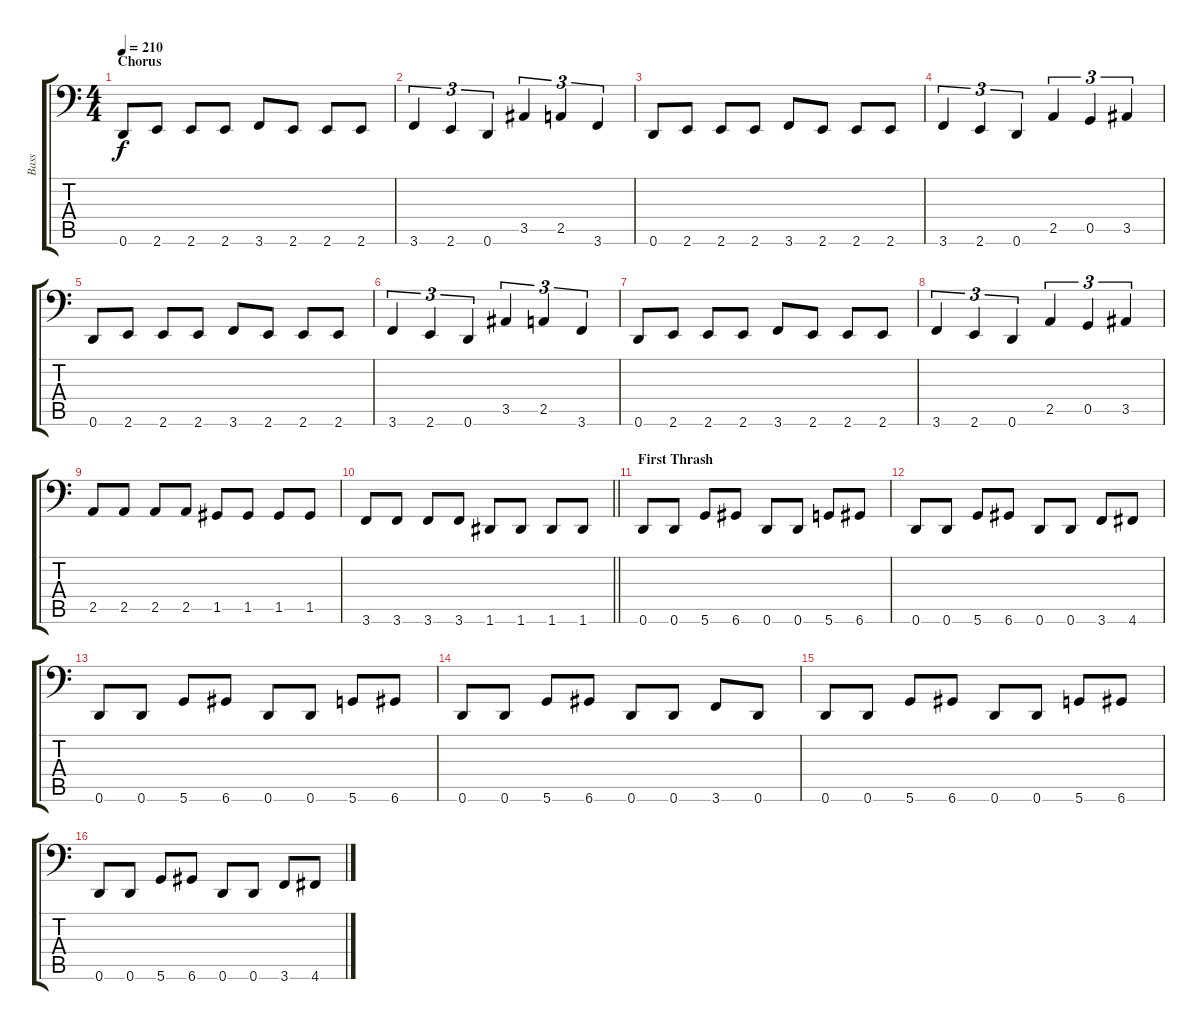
\track ("Bass" "Bass") {instrument electricbassfinger}
\staff {score tabs}
\tuning (D3 A2 F2 C2 G1 D1) {hide}
\ts (4 4)
\section ("" "Chorus")
\tempo 210
\clef f4
\ks c
0.6.8{dy f} 2.6.8 2.6.8 2.6.8 3.6.8 2.6.8 2.6.8 2.6.8 |
3.6.4{tu (3 2)} 2.6.4{tu (3 2)} 0.6.4{tu (3 2)} 3.5.4{tu (3 2)} 2.5.4{tu (3 2)} 3.6.4{tu (3 2)} |
0.6.8 2.6.8 2.6.8 2.6.8 3.6.8 2.6.8 2.6.8 2.6.8 |
3.6.4{tu (3 2)} 2.6.4{tu (3 2)} 0.6.4{tu (3 2)} 2.5.4{tu (3 2)} 0.5.4{tu (3 2)} 3.5.4{tu (3 2)} |
0.6.8 2.6.8 2.6.8 2.6.8 3.6.8 2.6.8 2.6.8 2.6.8 |
3.6.4{tu (3 2)} 2.6.4{tu (3 2)} 0.6.4{tu (3 2)} 3.5.4{tu (3 2)} 2.5.4{tu (3 2)} 3.6.4{tu (3 2)} |
0.6.8 2.6.8 2.6.8 2.6.8 3.6.8 2.6.8 2.6.8 2.6.8 |
3.6.4{tu (3 2)} 2.6.4{tu (3 2)} 0.6.4{tu (3 2)} 2.5.4{tu (3 2)} 0.5.4{tu (3 2)} 3.5.4{tu (3 2)} |
2.5.8 2.5.8 2.5.8 2.5.8 1.5.8 1.5.8 1.5.8 1.5.8 |
\barLineRight lightlight
3.6.8 3.6.8 3.6.8 3.6.8 1.6.8 1.6.8 1.6.8 1.6.8 |
\section ("" "First Thrash")
0.6.8 0.6.8 5.6.8 6.6.8 0.6.8 0.6.8 5.6.8 6.6.8 |
0.6.8 0.6.8 5.6.8 6.6.8 0.6.8 0.6.8 3.6.8 4.6.8 |
0.6.8 0.6.8 5.6.8 6.6.8 0.6.8 0.6.8 5.6.8 6.6.8 |
0.6.8 0.6.8 5.6.8 6.6.8 0.6.8 0.6.8 3.6.8 0.6.8 |
0.6.8 0.6.8 5.6.8 6.6.8 0.6.8 0.6.8 5.6.8 6.6.8 |
0.6.8 0.6.8 5.6.8 6.6.8 0.6.8 0.6.8 3.6.8 4.6.8
